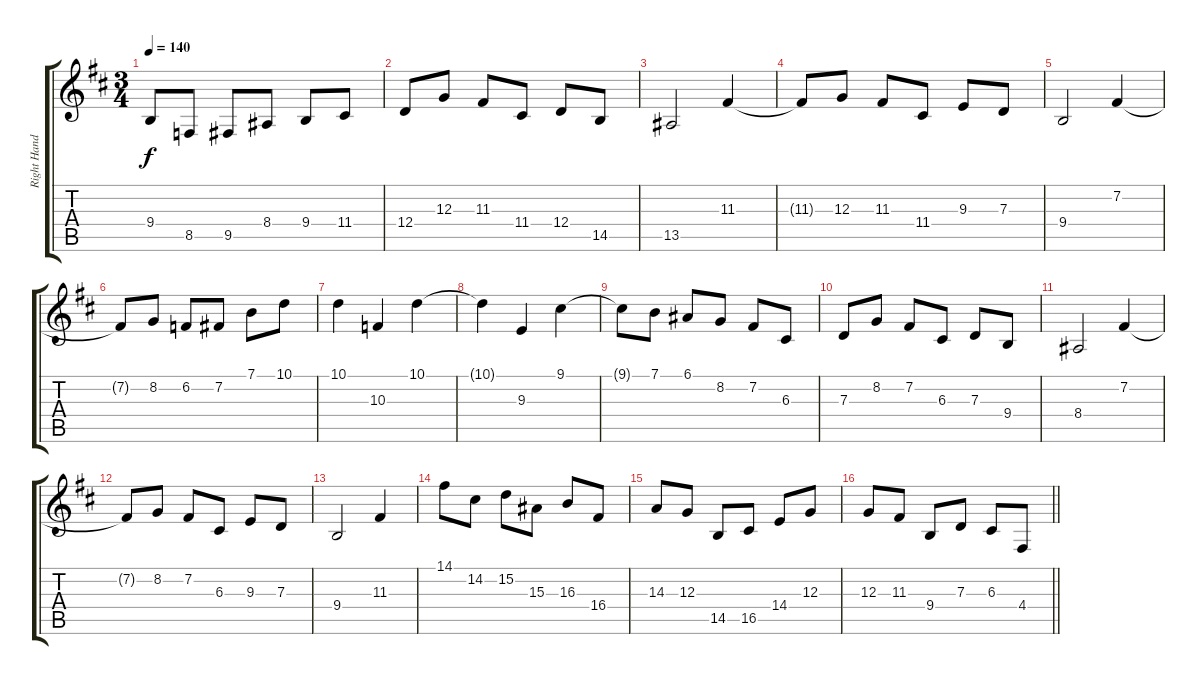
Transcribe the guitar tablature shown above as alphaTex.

\track ("Right Hand Lead" "Right Hand") {instrument acousticgrandpiano}
\staff {score tabs}
\tuning (E4 B3 G3 D3 A2 E2) {hide}
\ts (3 4)
\tempo 140
\clef g2
\ks d
9.4.8{dy f} 8.5.8 9.5.8 8.4.8 9.4.8 11.4.8 |
12.4.8 12.3.8 11.3.8 11.4.8 12.4.8 14.5.8 |
13.5.2 11.3.4 |
11.3{t}.8 12.3.8 11.3.8 11.4.8 9.3.8 7.3.8 |
9.4.2 7.2.4 |
7.2{t}.8 8.2.8 6.2.8 7.2.8 7.1.8 10.1.8 |
10.1.4 10.3.4 10.1.4 |
10.1{t}.4 9.3.4 9.1.4 |
9.1{t}.8 7.1.8 6.1.8 8.2.8 7.2.8 6.3.8 |
7.3.8 8.2.8 7.2.8 6.3.8 7.3.8 9.4.8 |
8.4.2 7.2.4 |
7.2{t}.8 8.2.8 7.2.8 6.3.8 9.3.8 7.3.8 |
9.4.2 11.3.4 |
14.1.8 14.2.8 15.2.8 15.3.8 16.3.8 16.4.8 |
14.3.8 12.3.8 14.5.8 16.5.8 14.4.8 12.3.8 |
\barLineRight lightlight
12.3.8 11.3.8 9.4.8 7.3.8 6.3.8 4.4.8
